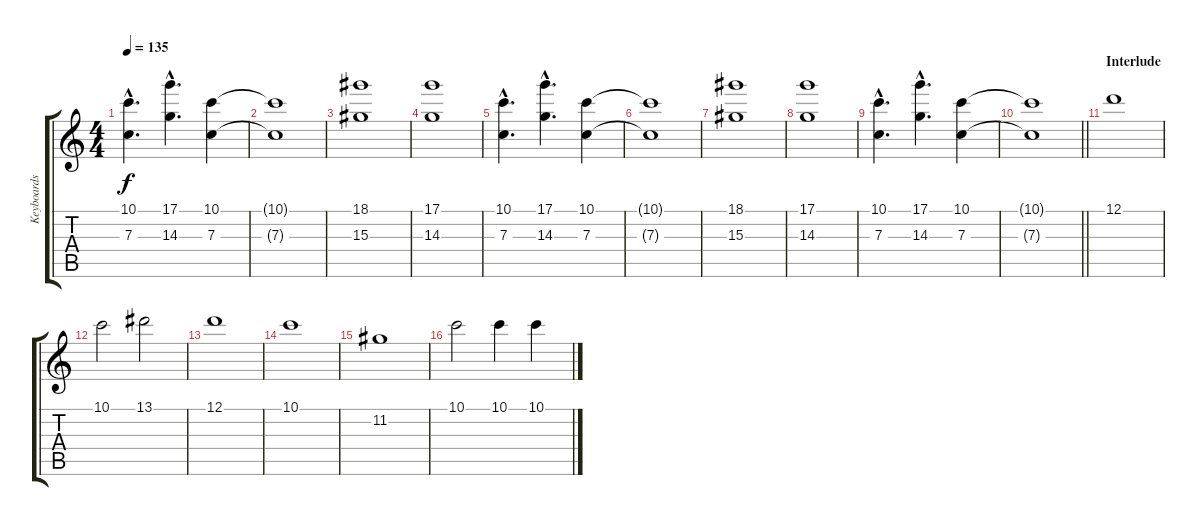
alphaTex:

\track ("Keyboards" "Keyboards") {instrument stringensemble1}
\staff {score tabs}
\tuning (D5 A4 F4 C4 G3 C3) {hide}
\ts (4 4)
\tempo 135
\clef g2
\ks c
(10.1{hac} 7.3{hac}).4{d dy f} (17.1{hac} 14.3{hac}).4{d} (10.1 7.3).4 |
(10.1{t} 7.3{t}).1 |
(18.1 15.3).1 |
(17.1 14.3).1 |
(10.1{hac} 7.3{hac}).4{d} (17.1{hac} 14.3{hac}).4{d} (10.1 7.3).4 |
(10.1{t} 7.3{t}).1 |
(18.1 15.3).1 |
(17.1 14.3).1 |
(10.1{hac} 7.3{hac}).4{d} (17.1{hac} 14.3{hac}).4{d} (10.1 7.3).4 |
\barLineRight lightlight
(10.1{t} 7.3{t}).1 |
\section ("" "Interlude")
12.1.1 |
10.1.2 13.1.2 |
12.1.1 |
10.1.1 |
11.2.1 |
10.1.2 10.1.4 10.1.4
